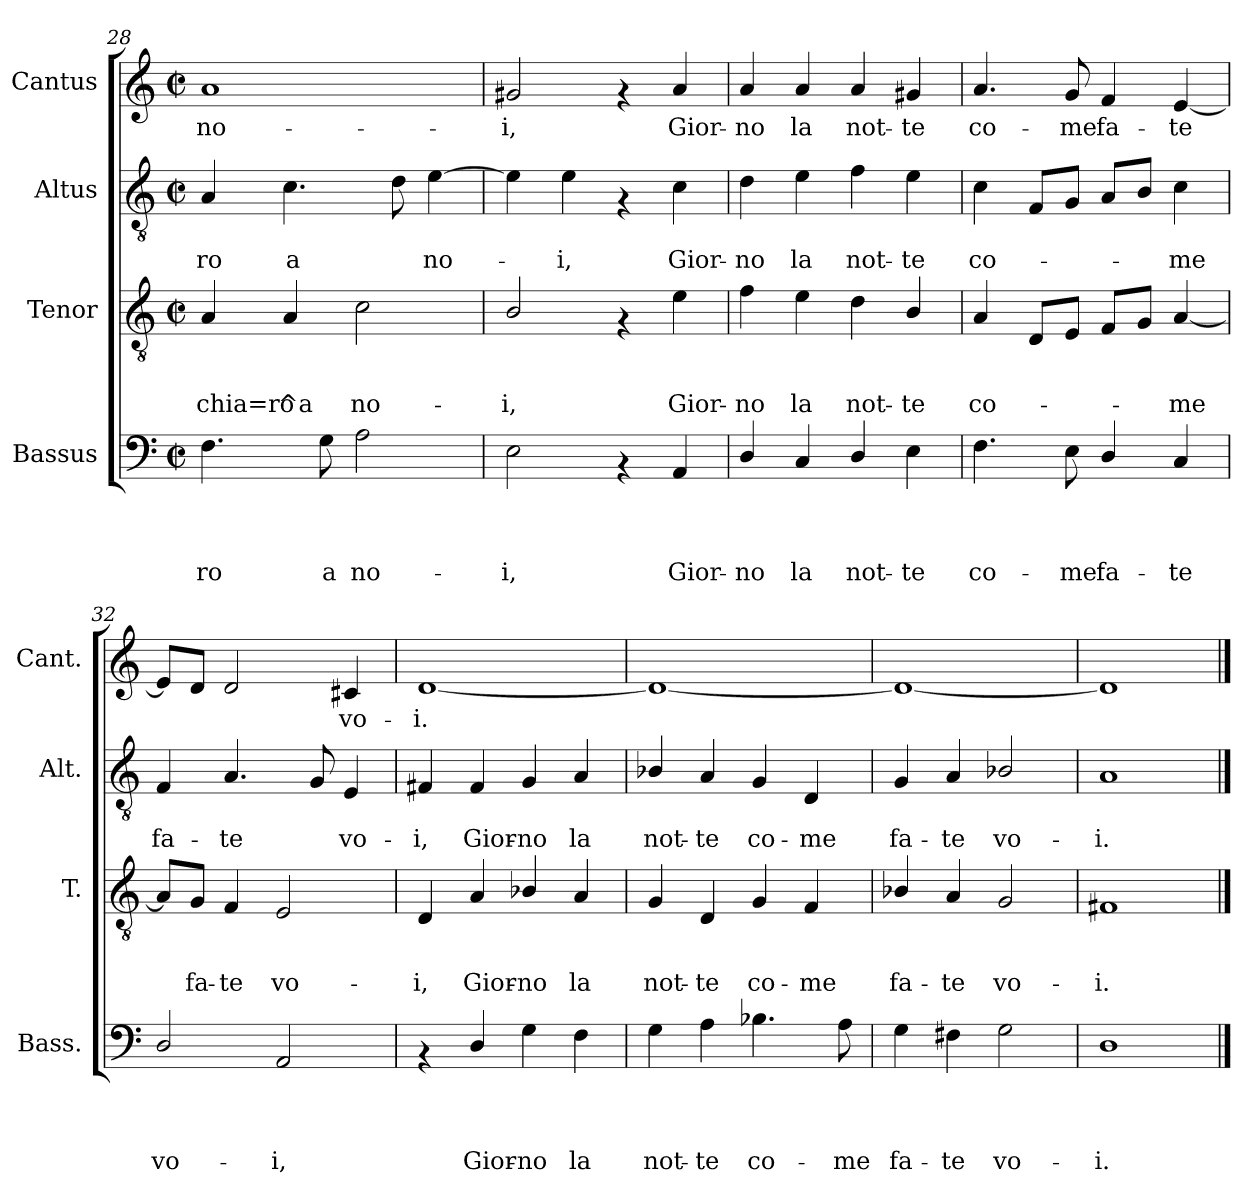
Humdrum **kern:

**kern	**text	**text	**text	**text	**kern	**text	**text	**text	**kern	**text	**text	**kern	**text
*part4	*part4	*part4	*part4	*part4	*part3	*part3	*part3	*part3	*part2	*part2	*part2	*part1	*part1
*staff4	*staff4	*staff4	*staff4	*staff4	*staff3	*staff3	*staff3	*staff3	*staff2	*staff2	*staff2	*staff1	*staff1
*I"Bassus	*	*	*	*	*I"Tenor	*	*	*	*I"Altus	*	*	*I"Cantus	*
*I'Bass.	*	*	*	*	*I'T.	*	*	*	*I'Alt.	*	*	*I'Cant.	*
*clefF4	*	*	*	*	*clefGv2	*	*	*	*clefGv2	*	*	*clefG2	*
*k[]	*	*	*	*	*k[]	*	*	*	*k[]	*	*	*k[]	*
*C:	*	*	*	*	*C:	*	*	*	*C:	*	*	*C:	*
*M2/2	*	*	*	*	*M2/2	*	*	*	*M2/2	*	*	*M2/2	*
*met(c|)	*	*	*	*	*met(c|)	*	*	*	*met(c|)	*	*	*met(c|)	*
=28	=28	=28	=28	=28	=28	=28	=28	=28	=28	=28	=28	=28	=28
!	!	!	!	!LO:LY:b	!	!	!	!LO:LY:b	!	!	!LO:LY:b	!	!LO:LY:b
4.F\	.	.	.	-ro	4A/	.	.	chia=ro	4A/	.	-ro	1a	no-
!	!	!	!	!	!	!	!	!LO:LY:b	!	!	!LO:LY:b	!	!
.	.	.	.	.	4A/	.	.	^a	4.c\	.	a	.	.
!	!	!	!	!LO:LY:b	!	!	!	!	!	!	!	!	!
8G\	.	.	.	a	.	.	.	.	.	.	.	.	.
!	!	!	!	!LO:LY:b	!	!	!	!LO:LY:b	!	!	!	!	!
2A\	.	.	.	no-	2c\	.	.	no-	.	.	.	.	.
.	.	.	.	.	.	.	.	.	8d\	.	.	.	.
!	!	!	!	!	!	!	!	!	!	!	!LO:LY:b	!	!
.	.	.	.	.	.	.	.	.	[>4e\	.	no-	.	.
=29	=29	=29	=29	=29	=29	=29	=29	=29	=29	=29	=29	=29	=29
!	!	!	!	!LO:LY:b	!	!	!	!LO:LY:b	!	!	!	!	!LO:LY:b
2E\	.	.	.	-i,	2B/	.	.	-i,	4e\]	.	.	2g#X/	-i,
!	!	!	!	!	!	!	!	!	!	!	!LO:LY:b	!	!
.	.	.	.	.	.	.	.	.	4e\	.	-i,	.	.
4rAA	.	.	.	.	4rF	.	.	.	4rF	.	.	4rf	.
!	!	!	!	!LO:LY:b	!	!	!	!LO:LY:b	!	!	!LO:LY:b	!	!LO:LY:b
4AA/	.	.	.	Gior-	4e\	.	.	Gior-	4c\	.	Gior-	4a/	Gior-
=30	=30	=30	=30	=30	=30	=30	=30	=30	=30	=30	=30	=30	=30
!	!	!	!	!LO:LY:b	!	!	!	!LO:LY:b	!	!	!LO:LY:b	!	!LO:LY:b
4D/	.	.	.	-no	4f\	.	.	-no	4d\	.	-no	4a/	-no
!	!	!	!	!LO:LY:b	!	!	!	!LO:LY:b	!	!	!LO:LY:b	!	!LO:LY:b
4C/	.	.	.	la	4e\	.	.	la	4e\	.	la	4a/	la
!	!	!	!	!LO:LY:b	!	!	!	!LO:LY:b	!	!	!LO:LY:b	!	!LO:LY:b
4D/	.	.	.	not-	4d\	.	.	not-	4f\	.	not-	4a/	not-
!	!	!	!	!LO:LY:b	!	!	!	!LO:LY:b	!	!	!LO:LY:b	!	!LO:LY:b
4E\	.	.	.	-te	4B/	.	.	-te	4e\	.	-te	4g#X/	-te
=31	=31	=31	=31	=31	=31	=31	=31	=31	=31	=31	=31	=31	=31
!	!	!	!	!LO:LY:b	!	!	!	!LO:LY:b	!	!	!LO:LY:b	!	!LO:LY:b
4.F\	.	.	.	co-	4A/	.	.	co-	4c\	.	co-	4.a/	co-
.	.	.	.	.	8D/L	.	.	.	8F/L	.	.	.	.
!	!	!	!	!LO:LY:b	!	!	!	!	!	!	!	!	!LO:LY:b
8E\	.	.	.	-me	8E/J	.	.	.	8G/J	.	.	8g/	-me
!	!	!	!	!LO:LY:b	!	!	!	!	!	!	!	!	!LO:LY:b
4D/	.	.	.	fa-	8F/L	.	.	.	8A/L	.	.	4f/	fa-
.	.	.	.	.	8G/J	.	.	.	8B/J	.	.	.	.
!	!	!	!	!LO:LY:b	!	!	!	!LO:LY:b	!	!	!LO:LY:b	!	!LO:LY:b
4C/	.	.	.	-te	[<4A/	.	.	-me	4c\	.	-me	[<4e/	-te
!!LO:PB:g=z
=32	=32	=32	=32	=32	=32	=32	=32	=32	=32	=32	=32	=32	=32
!	!	!	!	!LO:LY:b	!	!	!	!	!	!	!LO:LY:b	!	!
2D/	.	.	.	vo-	8A/L]	.	.	.	4F/	.	fa-	8e/L]	.
!	!	!	!	!	!	!	!	!LO:LY:b	!	!	!	!	!
.	.	.	.	.	8G/J	.	.	fa-	.	.	.	8d/J	.
!	!	!	!	!	!	!	!	!LO:LY:b	!	!	!LO:LY:b	!	!
.	.	.	.	.	4F/	.	.	-te	4.A/	.	-te	2d/	.
!	!	!	!	!LO:LY:b	!	!	!	!LO:LY:b	!	!	!	!	!
2AA/	.	.	.	-i,	2E/	.	.	vo-	.	.	.	.	.
.	.	.	.	.	.	.	.	.	8G/	.	.	.	.
!	!	!	!	!	!	!	!	!	!	!	!LO:LY:b	!	!LO:LY:b
.	.	.	.	.	.	.	.	.	4E/	.	vo-	4c#X/	vo-
=33	=33	=33	=33	=33	=33	=33	=33	=33	=33	=33	=33	=33	=33
!	!	!	!	!	!	!	!	!LO:LY:b	!	!	!LO:LY:b	!	!LO:LY:b
4rAA	.	.	.	.	4D/	.	.	-i,	4F#X/	.	-i,	[<1d	-i.
!	!	!	!	!LO:LY:b	!	!	!	!LO:LY:b	!	!	!LO:LY:b	!	!
4D/	.	.	.	Gior-	4A/	.	.	Gior-	4F#/	.	Gior-	.	.
!	!	!	!	!LO:LY:b	!	!	!	!LO:LY:b	!	!	!LO:LY:b	!	!
4G\	.	.	.	-no	4B-X/	.	.	-no	4G/	.	-no	.	.
!	!	!	!	!LO:LY:b	!	!	!	!LO:LY:b	!	!	!LO:LY:b	!	!
4F\	.	.	.	la	4A/	.	.	la	4A/	.	la	.	.
=34	=34	=34	=34	=34	=34	=34	=34	=34	=34	=34	=34	=34	=34
!	!	!	!	!LO:LY:b	!	!	!	!LO:LY:b	!	!	!LO:LY:b	!	!
4G\	.	.	.	not-	4G/	.	.	not-	4B-X/	.	not-	1d_	.
!	!	!	!	!LO:LY:b	!	!	!	!LO:LY:b	!	!	!LO:LY:b	!	!
4A\	.	.	.	-te	4D/	.	.	-te	4A/	.	-te	.	.
!	!	!	!	!LO:LY:b	!	!	!	!LO:LY:b	!	!	!LO:LY:b	!	!
4.B-X\	.	.	.	co-	4G/	.	.	co-	4G/	.	co-	.	.
!	!	!	!	!	!	!	!	!LO:LY:b	!	!	!LO:LY:b	!	!
.	.	.	.	.	4F/	.	.	-me	4D/	.	-me	.	.
!	!	!	!	!LO:LY:b	!	!	!	!	!	!	!	!	!
8A\	.	.	.	-me	.	.	.	.	.	.	.	.	.
=35	=35	=35	=35	=35	=35	=35	=35	=35	=35	=35	=35	=35	=35
!	!	!	!	!LO:LY:b	!	!	!	!LO:LY:b	!	!	!LO:LY:b	!	!
4G\	.	.	.	fa-	4B-X/	.	.	fa-	4G/	.	fa-	1d_	.
!	!	!	!	!LO:LY:b	!	!	!	!LO:LY:b	!	!	!LO:LY:b	!	!
4F#X\	.	.	.	-te	4A/	.	.	-te	4A/	.	-te	.	.
!	!	!	!	!LO:LY:b	!	!	!	!LO:LY:b	!	!	!LO:LY:b	!	!
2G\	.	.	.	vo-	2G/	.	.	vo-	2B-X/	.	vo-	.	.
=36	=36	=36	=36	=36	=36	=36	=36	=36	=36	=36	=36	=36	=36
!	!	!	!	!LO:LY:b	!	!	!	!LO:LY:b	!	!	!LO:LY:b	!	!
1D	.	.	.	-i.	1F#X	.	.	-i.	1A	.	-i.	1d]	.
==	==	==	==	==	==	==	==	==	==	==	==	==	==
*-	*-	*-	*-	*-	*-	*-	*-	*-	*-	*-	*-	*-	*-
